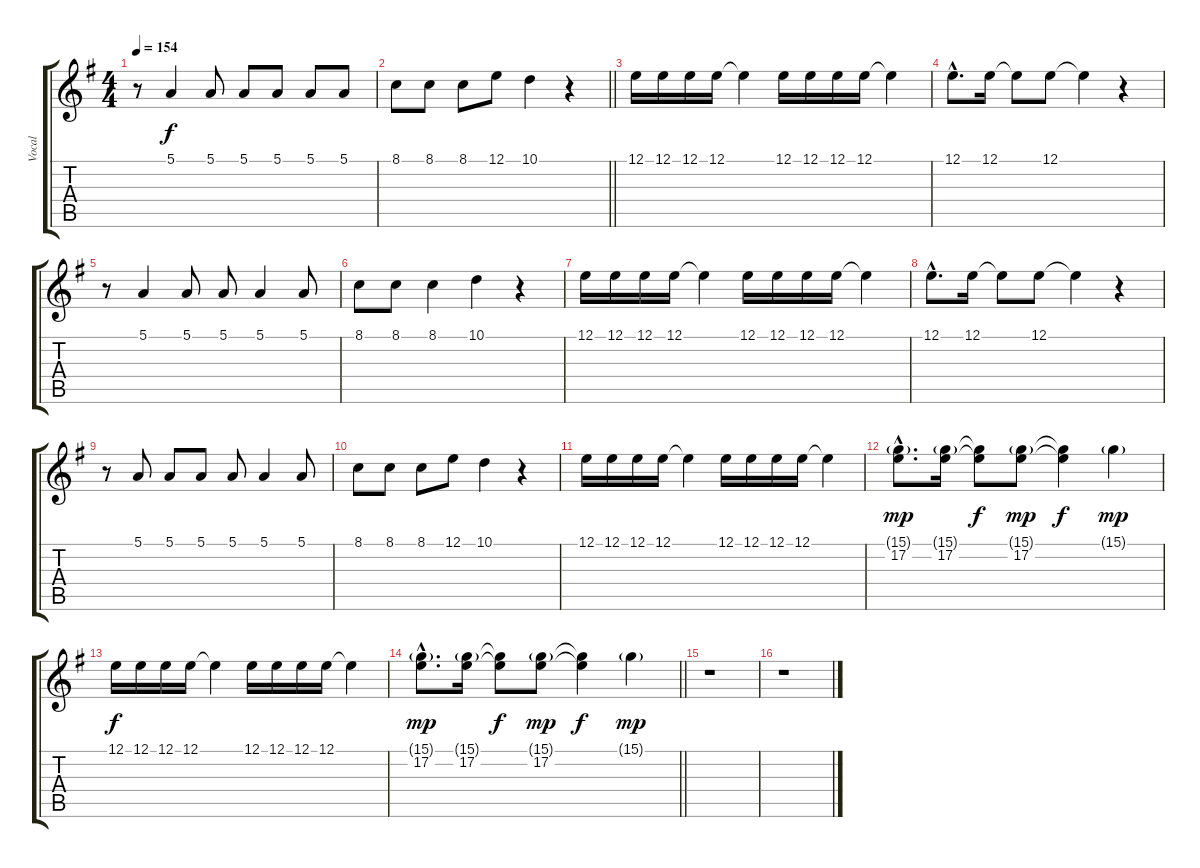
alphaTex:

\track ("Vocal" "Vocal") {instrument trumpet}
\staff {score tabs}
\tuning (E4 B3 G3 D3 A2 E2) {hide}
\ts (4 4)
\tempo 154
\clef g2
\ks g
r.8{dy f} 5.1.4 5.1.8 5.1.8 5.1.8 5.1.8 5.1.8 |
\barLineRight lightlight
8.1.8 8.1.8 8.1.8 12.1.8 10.1.4 r.4 |
12.1.16 12.1.16 12.1.16 12.1.16 12.1{t}.4 12.1.16 12.1.16 12.1.16 12.1.16 12.1{t}.4 |
12.1{hac}.8{d} 12.1.16 12.1{t}.8 12.1.8 12.1{t}.4 r.4 |
r.8 5.1.4 5.1.8 5.1.8 5.1.4 5.1.8 |
8.1.8 8.1.8 8.1.4 10.1.4 r.4 |
12.1.16 12.1.16 12.1.16 12.1.16 12.1{t}.4 12.1.16 12.1.16 12.1.16 12.1.16 12.1{t}.4 |
12.1{hac}.8{d} 12.1.16 12.1{t}.8 12.1.8 12.1{t}.4 r.4 |
r.8 5.1.8 5.1.8 5.1.8 5.1.8 5.1.4 5.1.8 |
8.1.8 8.1.8 8.1.8 12.1.8 10.1.4 r.4 |
12.1.16 12.1.16 12.1.16 12.1.16 12.1{t}.4 12.1.16 12.1.16 12.1.16 12.1.16 12.1{t}.4 |
(15.1{g hac} 17.2{hac}).8{d dy mp} (15.1{g} 17.2).16 (15.1{t} 17.2{t}).8{dy f} (15.1{g} 17.2).8{dy mp} (15.1{t} 17.2{t}).4{dy f} 15.1{g}.4{dy mp} |
12.1.16{dy f} 12.1.16 12.1.16 12.1.16 12.1{t}.4 12.1.16 12.1.16 12.1.16 12.1.16 12.1{t}.4 |
\barLineRight lightlight
(15.1{g hac} 17.2{hac}).8{d dy mp} (15.1{g} 17.2).16 (15.1{t} 17.2{t}).8{dy f} (15.1{g} 17.2).8{dy mp} (15.1{t} 17.2{t}).4{dy f} 15.1{g}.4{dy mp} |
r.1 |
r.1
